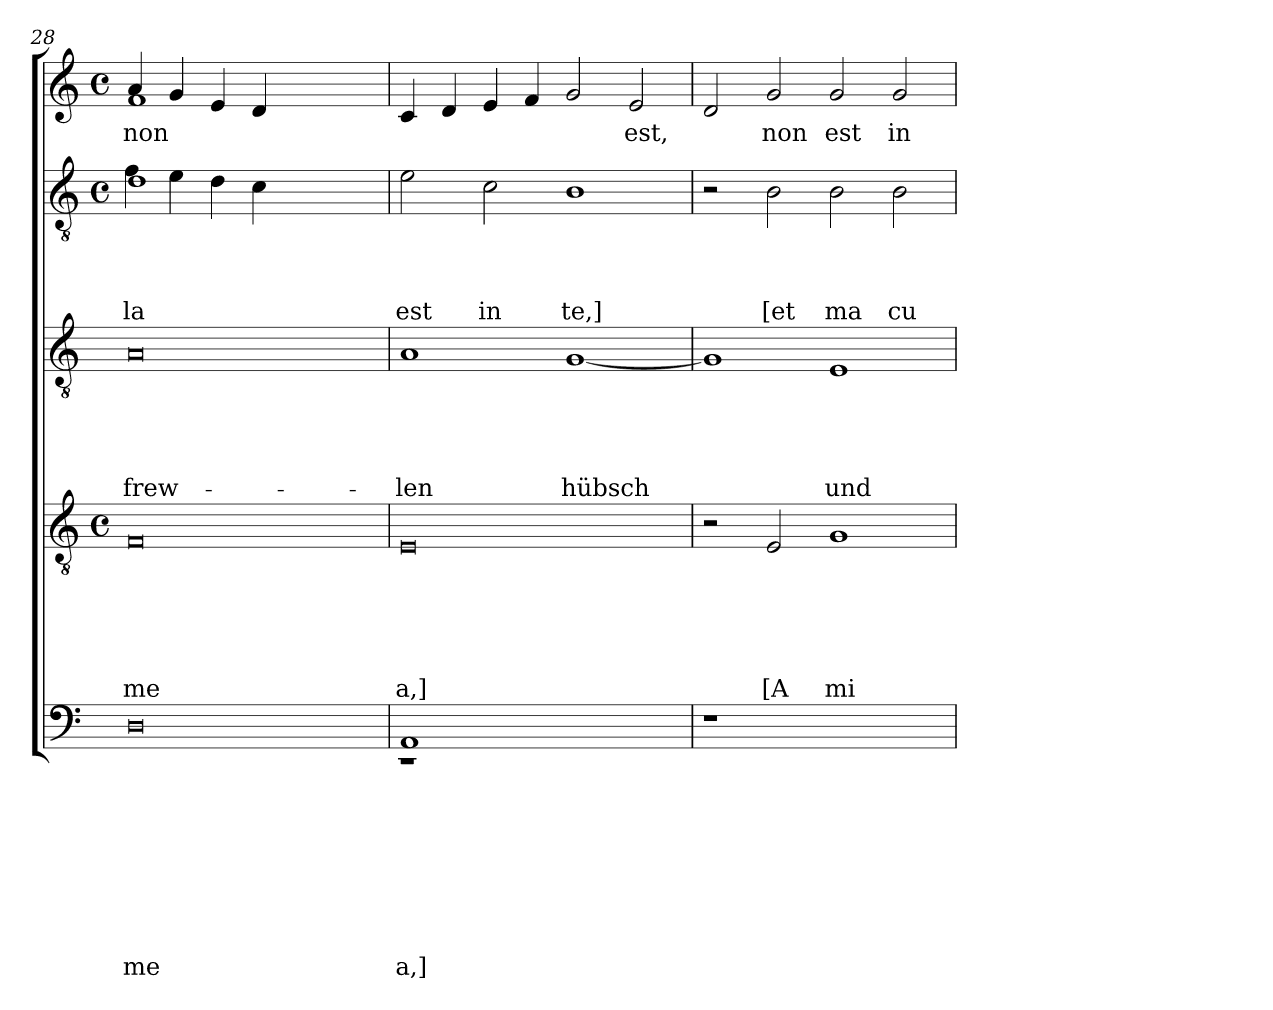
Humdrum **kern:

**kern	**text	**text	**text	**text	**text	**text	**text	**text	**text	**kern	**text	**text	**text	**text	**text	**text	**kern	**text	**text	**text	**text	**text	**kern	**text	**text	**text	**text	**kern	**text
*part5	*part5	*part5	*part5	*part5	*part5	*part5	*part5	*part5	*part5	*part4	*part4	*part4	*part4	*part4	*part4	*part4	*part3	*part3	*part3	*part3	*part3	*part3	*part2	*part2	*part2	*part2	*part2	*part1	*part1
*staff5	*staff5	*staff5	*staff5	*staff5	*staff5	*staff5	*staff5	*staff5	*staff5	*staff4	*staff4	*staff4	*staff4	*staff4	*staff4	*staff4	*staff3	*staff3	*staff3	*staff3	*staff3	*staff3	*staff2	*staff2	*staff2	*staff2	*staff2	*staff1	*staff1
!!LO:LB:g=z
*clefF4	*	*	*	*	*	*	*	*	*	*clefGv2	*	*	*	*	*	*	*clefGv2	*	*	*	*	*	*clefGv2	*	*	*	*	*clefG2	*
*k[]	*	*	*	*	*	*	*	*	*	*k[]	*	*	*	*	*	*	*k[]	*	*	*	*	*	*k[]	*	*	*	*	*k[]	*
*C:	*	*	*	*	*	*	*	*	*	*C:	*	*	*	*	*	*	*C:	*	*	*	*	*	*C:	*	*	*	*	*C:	*
*	*	*	*	*	*	*	*	*	*	*M4/4	*	*	*	*	*	*	*	*	*	*	*	*	*M4/4	*	*	*	*	*M4/4	*
*	*	*	*	*	*	*	*	*	*	*met(c)	*	*	*	*	*	*	*	*	*	*	*	*	*met(c)	*	*	*	*	*met(c)	*
=28	=28	=28	=28	=28	=28	=28	=28	=28	=28	=28	=28	=28	=28	=28	=28	=28	=28	=28	=28	=28	=28	=28	=28	=28	=28	=28	=28	=28	=28
!	!	!	!	!	!	!	!	!	!LO:LY:b	!	!	!	!	!	!	!LO:LY:b	!	!	!	!	!	!LO:LY:b	!	!	!	!	!LO:LY:b	!	!
*	*	*	*	*	*	*	*	*	*	*	*	*	*	*	*	*	*	*	*	*	*	*	*^	*	*	*	*	*	*
!	!	!	!	!	!	!	!	!	!	!	!	!	!	!	!	!	!	!	!	!	!	!	!	!	!	!	!	!LO:LY:b	!	!LO:LY:b
*	*	*	*	*	*	*	*	*	*	*	*	*	*	*	*	*	*	*	*	*	*	*	*	*	*	*	*	*	*^	*
0D	.	.	.	.	.	.	.	.	me	0F	.	.	.	.	.	me	0A	.	.	.	.	frew-	1d	4f\	.	.	.	la	4a/	1f	non
.	.	.	.	.	.	.	.	.	.	.	.	.	.	.	.	.	.	.	.	.	.	.	.	4e\	.	.	.	.	4g/	.	.
.	.	.	.	.	.	.	.	.	.	.	.	.	.	.	.	.	.	.	.	.	.	.	.	4d\	.	.	.	.	4e/	.	.
.	.	.	.	.	.	.	.	.	.	.	.	.	.	.	.	.	.	.	.	.	.	.	.	4c\	.	.	.	.	4d/	.	.
.	.	.	.	.	.	.	.	.	.	.	.	.	.	.	.	.	.	.	.	.	.	.	1ryy	1ryy	.	.	.	.	1ryy	1ryy	.
=29	=29	=29	=29	=29	=29	=29	=29	=29	=29	=29	=29	=29	=29	=29	=29	=29	=29	=29	=29	=29	=29	=29	=29	=29	=29	=29	=29	=29	=29	=29	=29
*^	*	*	*	*	*	*	*	*	*	*	*	*	*	*	*	*	*	*	*	*	*	*	*	*	*	*	*	*	*	*	*
!	!LO:N:vis=1	!	!	!	!	!	!	!	!	!LO:LY:b	!	!	!	!	!	!	!LO:LY:b	!	!	!	!	!	!LO:LY:b	!	!	!	!	!	!LO:LY:b	!	!	!
*	*	*	*	*	*	*	*	*	*	*	*	*	*	*	*	*	*	*	*	*	*	*	*	*v	*v	*	*	*	*	*	*	*
*	*	*	*	*	*	*	*	*	*	*	*	*	*	*	*	*	*	*	*	*	*	*	*	*	*	*	*	*	*v	*v	*
1AA	0rEE	.	.	.	.	.	.	.	.	a,]	0E	.	.	.	.	.	a,]	1A	.	.	.	.	-len	2e\	.	.	.	est	4c/	.
.	.	.	.	.	.	.	.	.	.	.	.	.	.	.	.	.	.	.	.	.	.	.	.	.	.	.	.	.	4d/	.
!	!	!	!	!	!	!	!	!	!	!	!	!	!	!	!	!	!	!	!	!	!	!	!	!	!	!	!	!LO:LY:b	!	!
.	.	.	.	.	.	.	.	.	.	.	.	.	.	.	.	.	.	.	.	.	.	.	.	2c\	.	.	.	in	4e/	.
.	.	.	.	.	.	.	.	.	.	.	.	.	.	.	.	.	.	.	.	.	.	.	.	.	.	.	.	.	4f/	.
!	!	!	!	!	!	!	!	!	!	!	!	!	!	!	!	!	!	!	!	!	!	!	!LO:LY:b	!	!	!	!	!LO:LY:b	!	!
1ryy	.	.	.	.	.	.	.	.	.	.	.	.	.	.	.	.	.	[<1G	.	.	.	.	hübsch	1B	.	.	.	te,]	2g/	.
!	!	!	!	!	!	!	!	!	!	!	!	!	!	!	!	!	!	!	!	!	!	!	!	!	!	!	!	!	!	!LO:LY:b
.	.	.	.	.	.	.	.	.	.	.	.	.	.	.	.	.	.	.	.	.	.	.	.	.	.	.	.	.	2e/	est,
*v	*v	*	*	*	*	*	*	*	*	*	*	*	*	*	*	*	*	*	*	*	*	*	*	*	*	*	*	*	*	*
=30	=30	=30	=30	=30	=30	=30	=30	=30	=30	=30	=30	=30	=30	=30	=30	=30	=30	=30	=30	=30	=30	=30	=30	=30	=30	=30	=30	=30	=30
1r	.	.	.	.	.	.	.	.	.	2r	.	.	.	.	.	.	1G]	.	.	.	.	.	2r	.	.	.	.	2d/	.
!	!	!	!	!	!	!	!	!	!	!	!	!	!	!	!	!LO:LY:b	!	!	!	!	!	!	!	!	!	!	!LO:LY:b	!	!LO:LY:b
.	.	.	.	.	.	.	.	.	.	2E/	.	.	.	.	.	[A	.	.	.	.	.	.	2B\	.	.	.	[et	2g/	non
!	!	!	!	!	!	!	!	!	!	!	!	!	!	!	!	!LO:LY:b	!	!	!	!	!	!LO:LY:b	!	!	!	!	!LO:LY:b	!	!LO:LY:b
1ryy	.	.	.	.	.	.	.	.	.	1G	.	.	.	.	.	mi	1E	.	.	.	.	und	2B\	.	.	.	ma	2g/	est
!	!	!	!	!	!	!	!	!	!	!	!	!	!	!	!	!	!	!	!	!	!	!	!	!	!	!	!LO:LY:b	!	!LO:LY:b
.	.	.	.	.	.	.	.	.	.	.	.	.	.	.	.	.	.	.	.	.	.	.	2B\	.	.	.	cu	2g/	in
=	=	=	=	=	=	=	=	=	=	=	=	=	=	=	=	=	=	=	=	=	=	=	=	=	=	=	=	=	=
*-	*-	*-	*-	*-	*-	*-	*-	*-	*-	*-	*-	*-	*-	*-	*-	*-	*-	*-	*-	*-	*-	*-	*-	*-	*-	*-	*-	*-	*-
